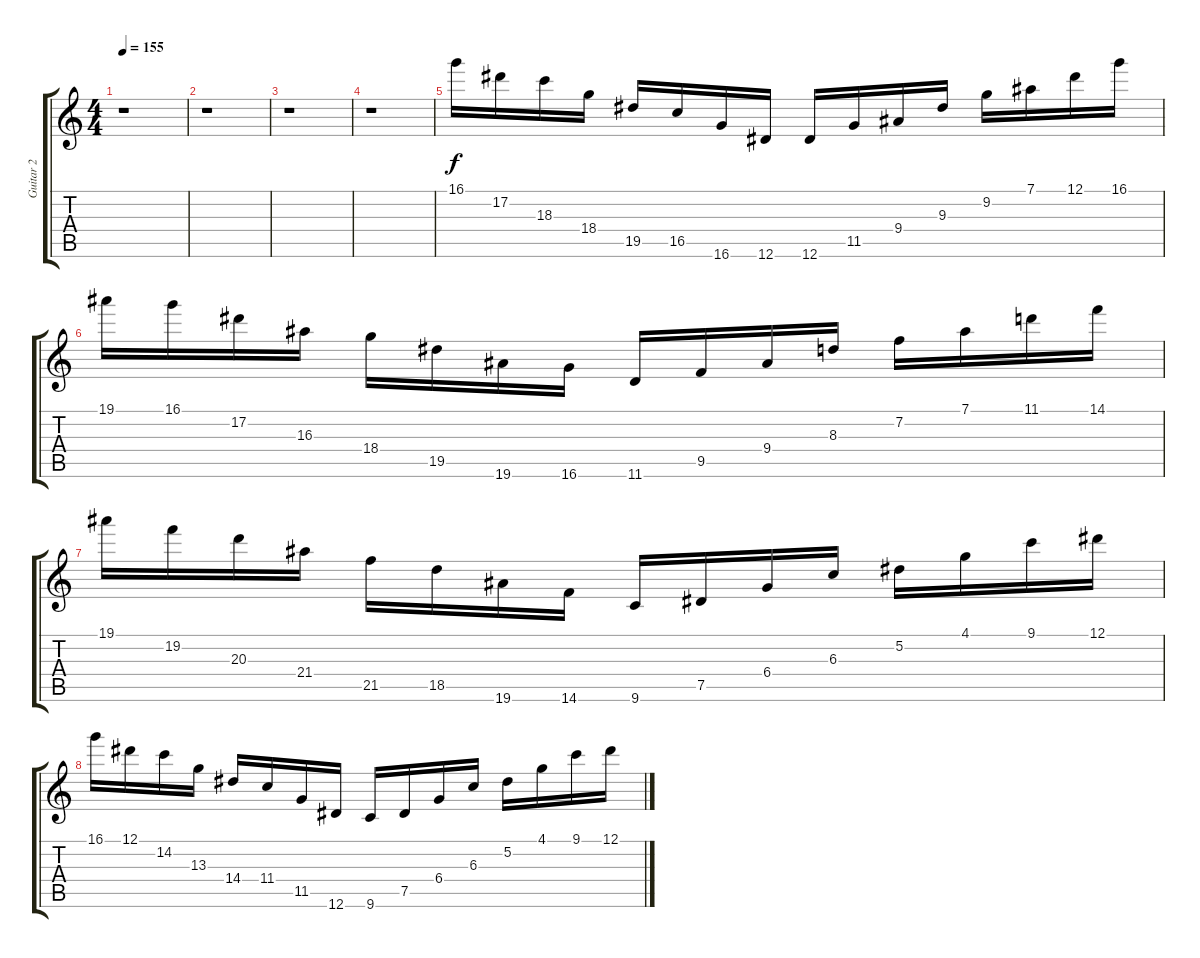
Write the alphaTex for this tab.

\track ("Guitar 2" "Guitar 2") {instrument acousticguitarnylon}
\staff {score tabs}
\tuning (Eb4 Bb3 Gb3 Db3 Ab2 Eb2) {hide}
\ts (4 4)
\tempo 155
\clef g2
\ks c
r.1{dy f} |
r.1 |
r.1 |
r.1 |
16.1.16 17.2.16 18.3.16 18.4.16 19.5.16 16.5.16 16.6.16 12.6.16 12.6.16 11.5.16 9.4.16 9.3.16 9.2.16 7.1.16 12.1.16 16.1.16 |
19.1.16 16.1.16 17.2.16 16.3.16 18.4.16 19.5.16 19.6.16 16.6.16 11.6.16 9.5.16 9.4.16 8.3.16 7.2.16 7.1.16 11.1.16 14.1.16 |
19.1.16 19.2.16 20.3.16 21.4.16 21.5.16 18.5.16 19.6.16 14.6.16 9.6.16 7.5.16 6.4.16 6.3.16 5.2.16 4.1.16 9.1.16 12.1.16 |
16.1.16 12.1.16 14.2.16 13.3.16 14.4.16 11.4.16 11.5.16 12.6.16 9.6.16 7.5.16 6.4.16 6.3.16 5.2.16 4.1.16 9.1.16 12.1.16
